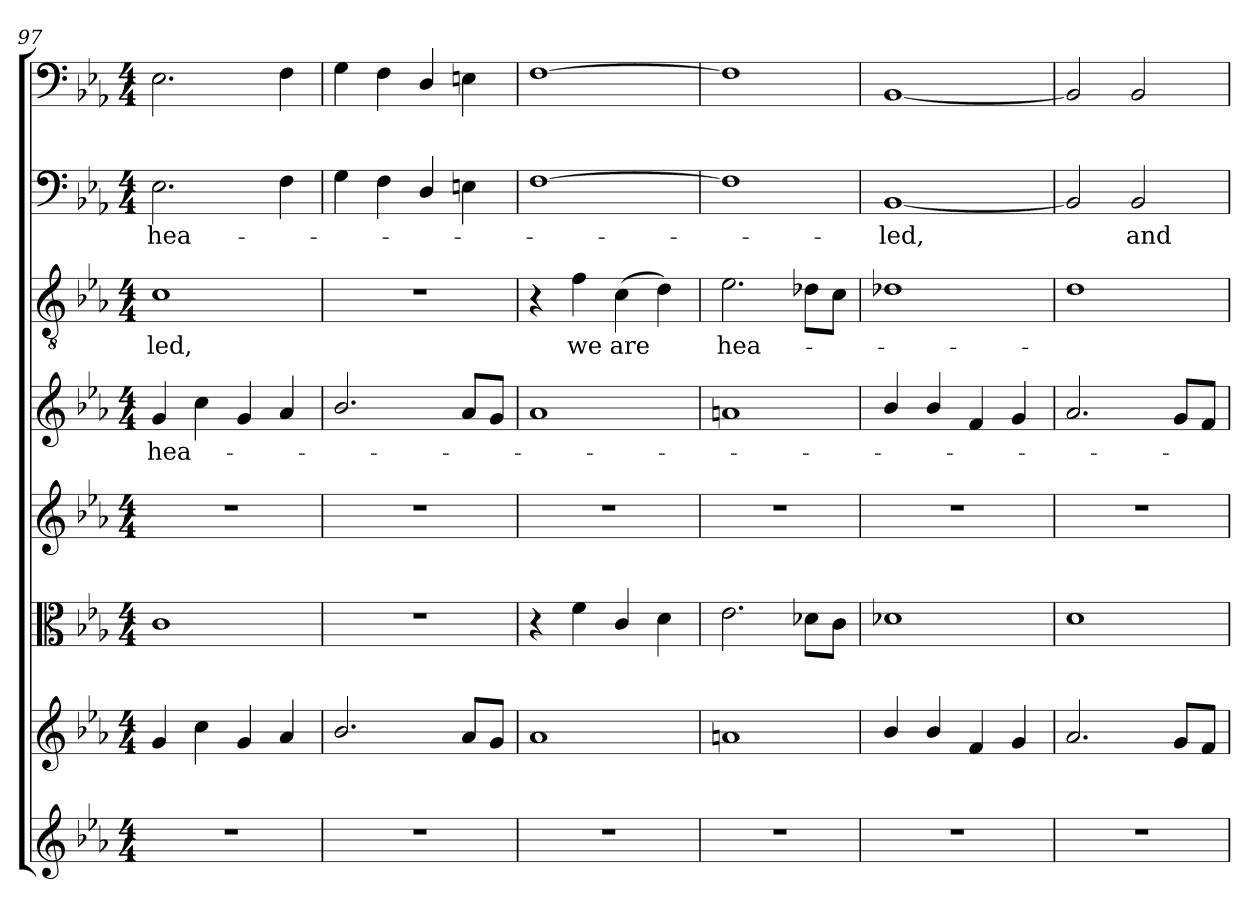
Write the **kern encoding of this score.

**kern	**kern	**kern	**kern	**kern	**text	**kern	**text	**kern	**text	**kern
*part8	*part7	*part6	*part5	*part4	*part4	*part3	*part3	*part2	*part2	*part1
*staff8	*staff7	*staff6	*staff5	*staff4	*staff4	*staff3	*staff3	*staff2	*staff2	*staff1
*clefG2	*clefG2	*clefC3	*clefG2	*clefG2	*	*clefGv2	*	*clefF4	*	*clefF4
*k[b-e-a-]	*k[b-e-a-]	*k[b-e-a-]	*k[b-e-a-]	*k[b-e-a-]	*	*k[b-e-a-]	*	*k[b-e-a-]	*	*k[b-e-a-]
*c:	*c:	*c:	*c:	*c:	*	*c:	*	*c:	*	*c:
*M4/4	*M4/4	*M4/4	*M4/4	*M4/4	*	*M4/4	*	*M4/4	*	*M4/4
=97	=97	=97	=97	=97	=97	=97	=97	=97	=97	=97
1r	4g/	1c/	1r	4g/	hea-	1c\	-led,	2.E-\	hea-	2.E-\
.	4cc\	.	.	4cc\	.	.	.	.	.	.
.	4g/	.	.	4g/	.	.	.	.	.	.
.	4a-/	.	.	4a-/	.	.	.	4F\	.	4F\
=98	=98	=98	=98	=98	=98	=98	=98	=98	=98	=98
1r	2.b-/	1r	1r	2.b-/	.	1r	.	4G\	.	4G\
.	.	.	.	.	.	.	.	4F\	.	4F\
.	.	.	.	.	.	.	.	4D/	.	4D/
.	8a-/L	.	.	8a-/L	.	.	.	4En\	.	4En\
.	8g/J	.	.	8g/J	.	.	.	.	.	.
=99	=99	=99	=99	=99	=99	=99	=99	=99	=99	=99
1r	1a-/	4r	1r	1a-/	.	4r	.	[1F\	.	[1F\
.	.	4f\	.	.	.	4f\	we	.	.	.
.	.	4c/	.	.	.	(4c\	are	.	.	.
.	.	4d\	.	.	.	4d\)	.	.	.	.
=100	=100	=100	=100	=100	=100	=100	=100	=100	=100	=100
1r	1an/	2.e-\	1r	1an/	.	2.e-\	hea-	1F\]	.	1F\]
.	.	8d-X\L	.	.	.	8d-X\L	.	.	.	.
.	.	8c\J	.	.	.	8c\J	.	.	.	.
=101	=101	=101	=101	=101	=101	=101	=101	=101	=101	=101
1r	4b-/	1d-X\	1r	4b-/	.	1d-X\	.	[1BB-/	-led,	[1BB-/
.	4b-/	.	.	4b-/	.	.	.	.	.	.
.	4f/	.	.	4f/	.	.	.	.	.	.
.	4g/	.	.	4g/	.	.	.	.	.	.
=102	=102	=102	=102	=102	=102	=102	=102	=102	=102	=102
1r	2.a-/	1d\	1r	2.a-/	.	1d\	.	2BB-/]	.	2BB-/]
.	.	.	.	.	.	.	.	2BB-/	and	2BB-/
.	8g/L	.	.	8g/L	.	.	.	.	.	.
.	8f/J	.	.	8f/J	.	.	.	.	.	.
=	=	=	=	=	=	=	=	=	=	=
*-	*-	*-	*-	*-	*-	*-	*-	*-	*-	*-
